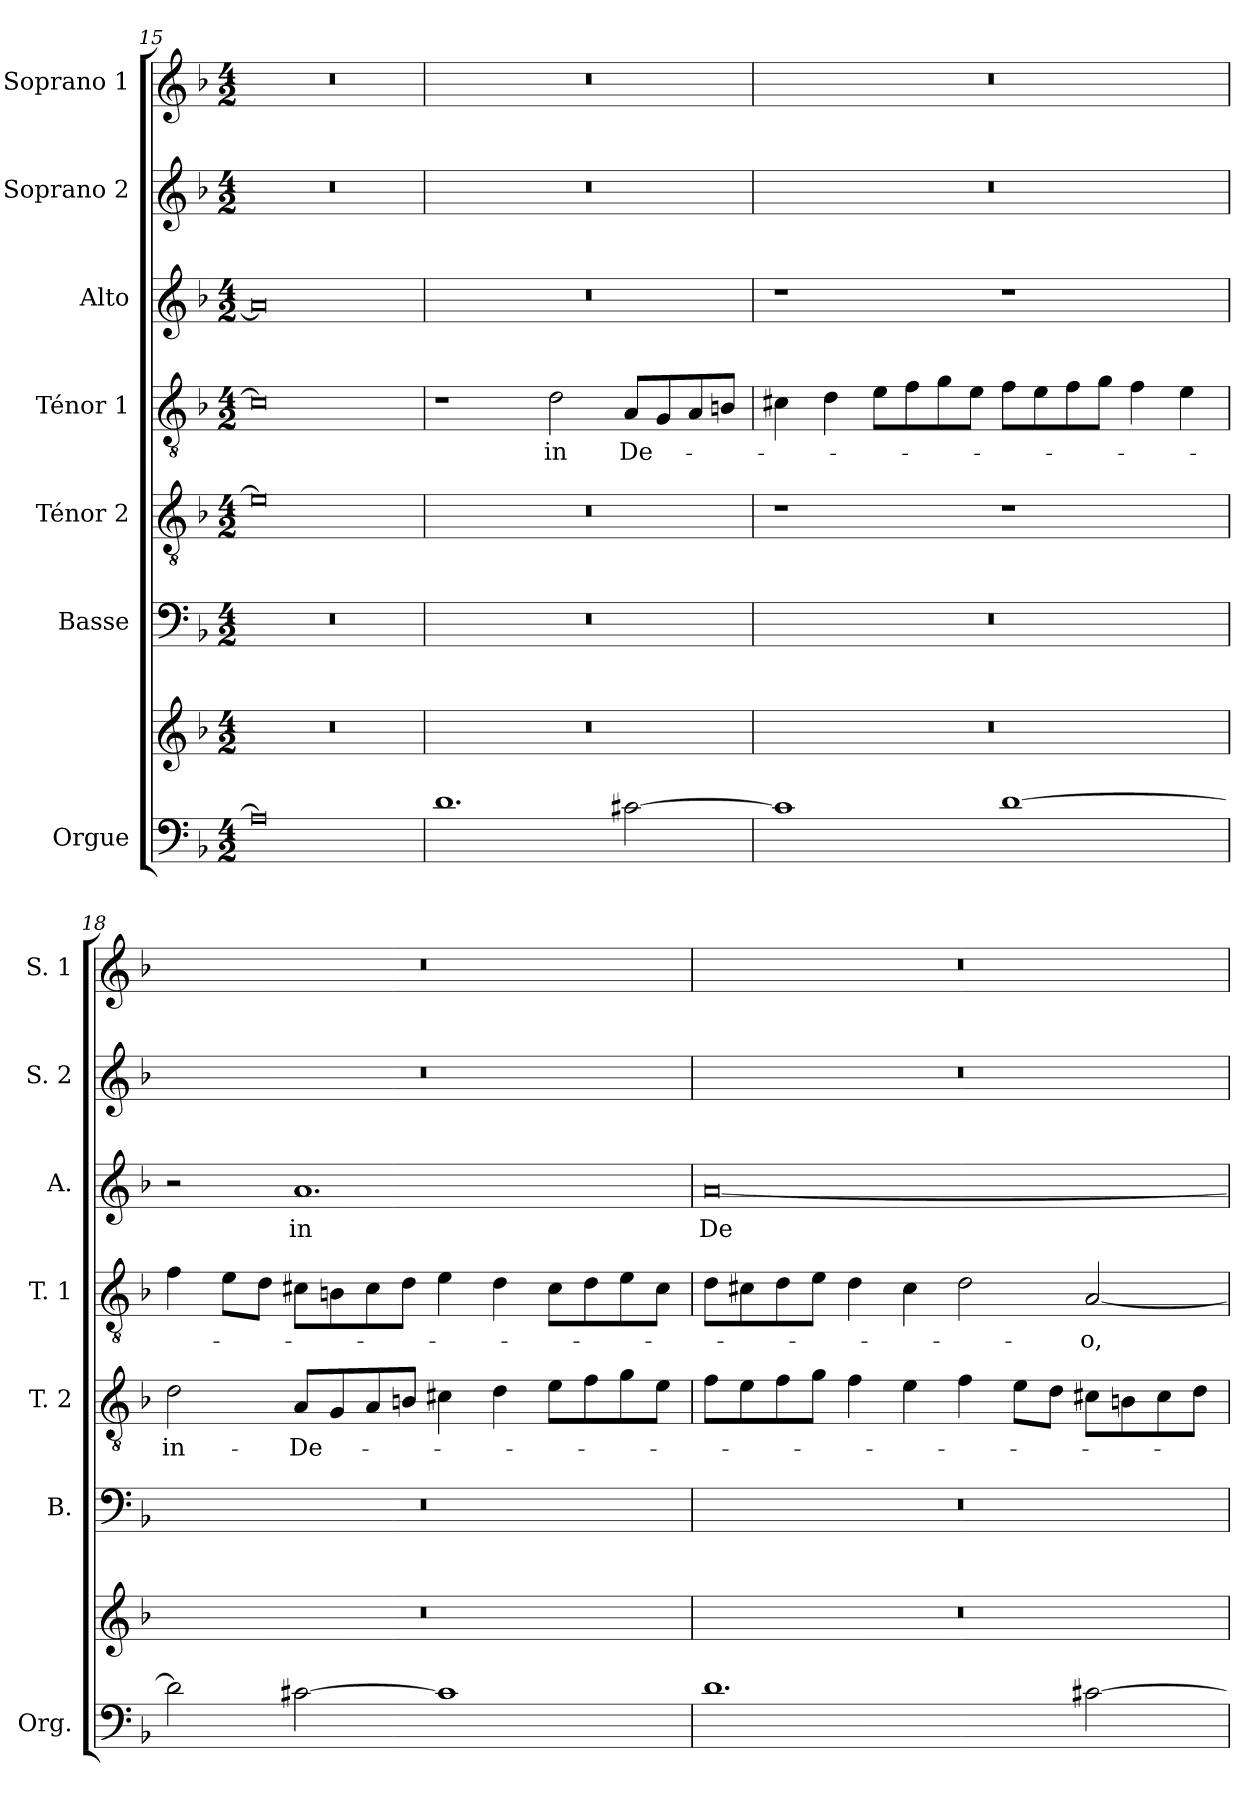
**kern	**kern	**kern	**kern	**text	**kern	**text	**kern	**text	**kern	**kern
*part7	*part7	*part6	*part5	*part5	*part4	*part4	*part3	*part3	*part2	*part1
*staff8	*staff7	*staff6	*staff5	*staff5	*staff4	*staff4	*staff3	*staff3	*staff2	*staff1
*I"Orgue	*	*I"Basse	*I"Ténor 2	*	*I"Ténor 1	*	*I"Alto	*	*I"Soprano 2	*I"Soprano 1
*I'Org.	*	*I'B.	*I'T. 2	*	*I'T. 1	*	*I'A.	*	*I'S. 2	*I'S. 1
!!LO:LB:g=z
*clefF4	*clefG2	*clefF4	*clefGv2	*	*clefGv2	*	*clefG2	*	*clefG2	*clefG2
*k[b-]	*k[b-]	*k[b-]	*k[b-]	*	*k[b-]	*	*k[b-]	*	*k[b-]	*k[b-]
*M4/2	*M4/2	*M4/2	*M4/2	*	*M4/2	*	*M4/2	*	*M4/2	*M4/2
=15	=15	=15	=15	=15	=15	=15	=15	=15	=15	=15
0A]	0r	0r	0e]	.	0c#]	.	0a]	.	0r	0r
=16	=16	=16	=16	=16	=16	=16	=16	=16	=16	=16
1.d	0r	0r	0r	.	1r	.	0r	.	0r	0r
!	!	!	!	!	!	!LO:LY:b	!	!	!	!
.	.	.	.	.	2d\	in	.	.	.	.
!	!	!	!	!	!	!LO:LY:b	!	!	!	!
[>2c#X\	.	.	.	.	8A/L	De-	.	.	.	.
.	.	.	.	.	8G/	.	.	.	.	.
.	.	.	.	.	8A/	.	.	.	.	.
.	.	.	.	.	8Bn/J	.	.	.	.	.
=17	=17	=17	=17	=17	=17	=17	=17	=17	=17	=17
1c#]	0r	0r	1r	.	4c#X\	.	1r	.	0r	0r
.	.	.	.	.	4d\	.	.	.	.	.
.	.	.	.	.	8e\L	.	.	.	.	.
.	.	.	.	.	8f\	.	.	.	.	.
.	.	.	.	.	8g\	.	.	.	.	.
.	.	.	.	.	8e\J	.	.	.	.	.
[1d	.	.	1r	.	8f\L	.	1r	.	.	.
.	.	.	.	.	8e\	.	.	.	.	.
.	.	.	.	.	8f\	.	.	.	.	.
.	.	.	.	.	8g\J	.	.	.	.	.
.	.	.	.	.	4f\	.	.	.	.	.
.	.	.	.	.	4e\	.	.	.	.	.
!!LO:LB:g=z
=18	=18	=18	=18	=18	=18	=18	=18	=18	=18	=18
!	!	!	!	!LO:LY:b	!	!	!	!	!	!
2d\]	0r	0r	2d\	in-	4f\	.	2r	.	0r	0r
.	.	.	.	.	8e\L	.	.	.	.	.
.	.	.	.	.	8d\J	.	.	.	.	.
!	!	!	!	!LO:LY:b	!	!	!	!LO:LY:b	!	!
[>2c#X\	.	.	8A/L	-De-	8c#X\L	.	1.a	in	.	.
.	.	.	8G/	.	8Bn\	.	.	.	.	.
.	.	.	8A/	.	8c#\	.	.	.	.	.
.	.	.	8Bn/J	.	8d\J	.	.	.	.	.
1c#]	.	.	4c#X\	.	4e\	.	.	.	.	.
.	.	.	4d\	.	4d\	.	.	.	.	.
.	.	.	8e\L	.	8c#\L	.	.	.	.	.
.	.	.	8f\	.	8d\	.	.	.	.	.
.	.	.	8g\	.	8e\	.	.	.	.	.
.	.	.	8e\J	.	8c#\J	.	.	.	.	.
=19	=19	=19	=19	=19	=19	=19	=19	=19	=19	=19
!	!	!	!	!	!	!	!	!LO:LY:b	!	!
1.d	0r	0r	8f\L	.	8d\L	.	[0a	De-	0r	0r
.	.	.	8e\	.	8c#X\	.	.	.	.	.
.	.	.	8f\	.	8d\	.	.	.	.	.
.	.	.	8g\J	.	8e\J	.	.	.	.	.
.	.	.	4f\	.	4d\	.	.	.	.	.
.	.	.	4e\	.	4c#\	.	.	.	.	.
.	.	.	4f\	.	2d\	.	.	.	.	.
.	.	.	8e\L	.	.	.	.	.	.	.
.	.	.	8d\J	.	.	.	.	.	.	.
!	!	!	!	!	!	!LO:LY:b	!	!	!	!
[2c#X\	.	.	8c#X\L	.	[2A/	-o,	.	.	.	.
.	.	.	8Bn\	.	.	.	.	.	.	.
.	.	.	8c#\	.	.	.	.	.	.	.
.	.	.	8d\J	.	.	.	.	.	.	.
=	=	=	=	=	=	=	=	=	=	=
*-	*-	*-	*-	*-	*-	*-	*-	*-	*-	*-
